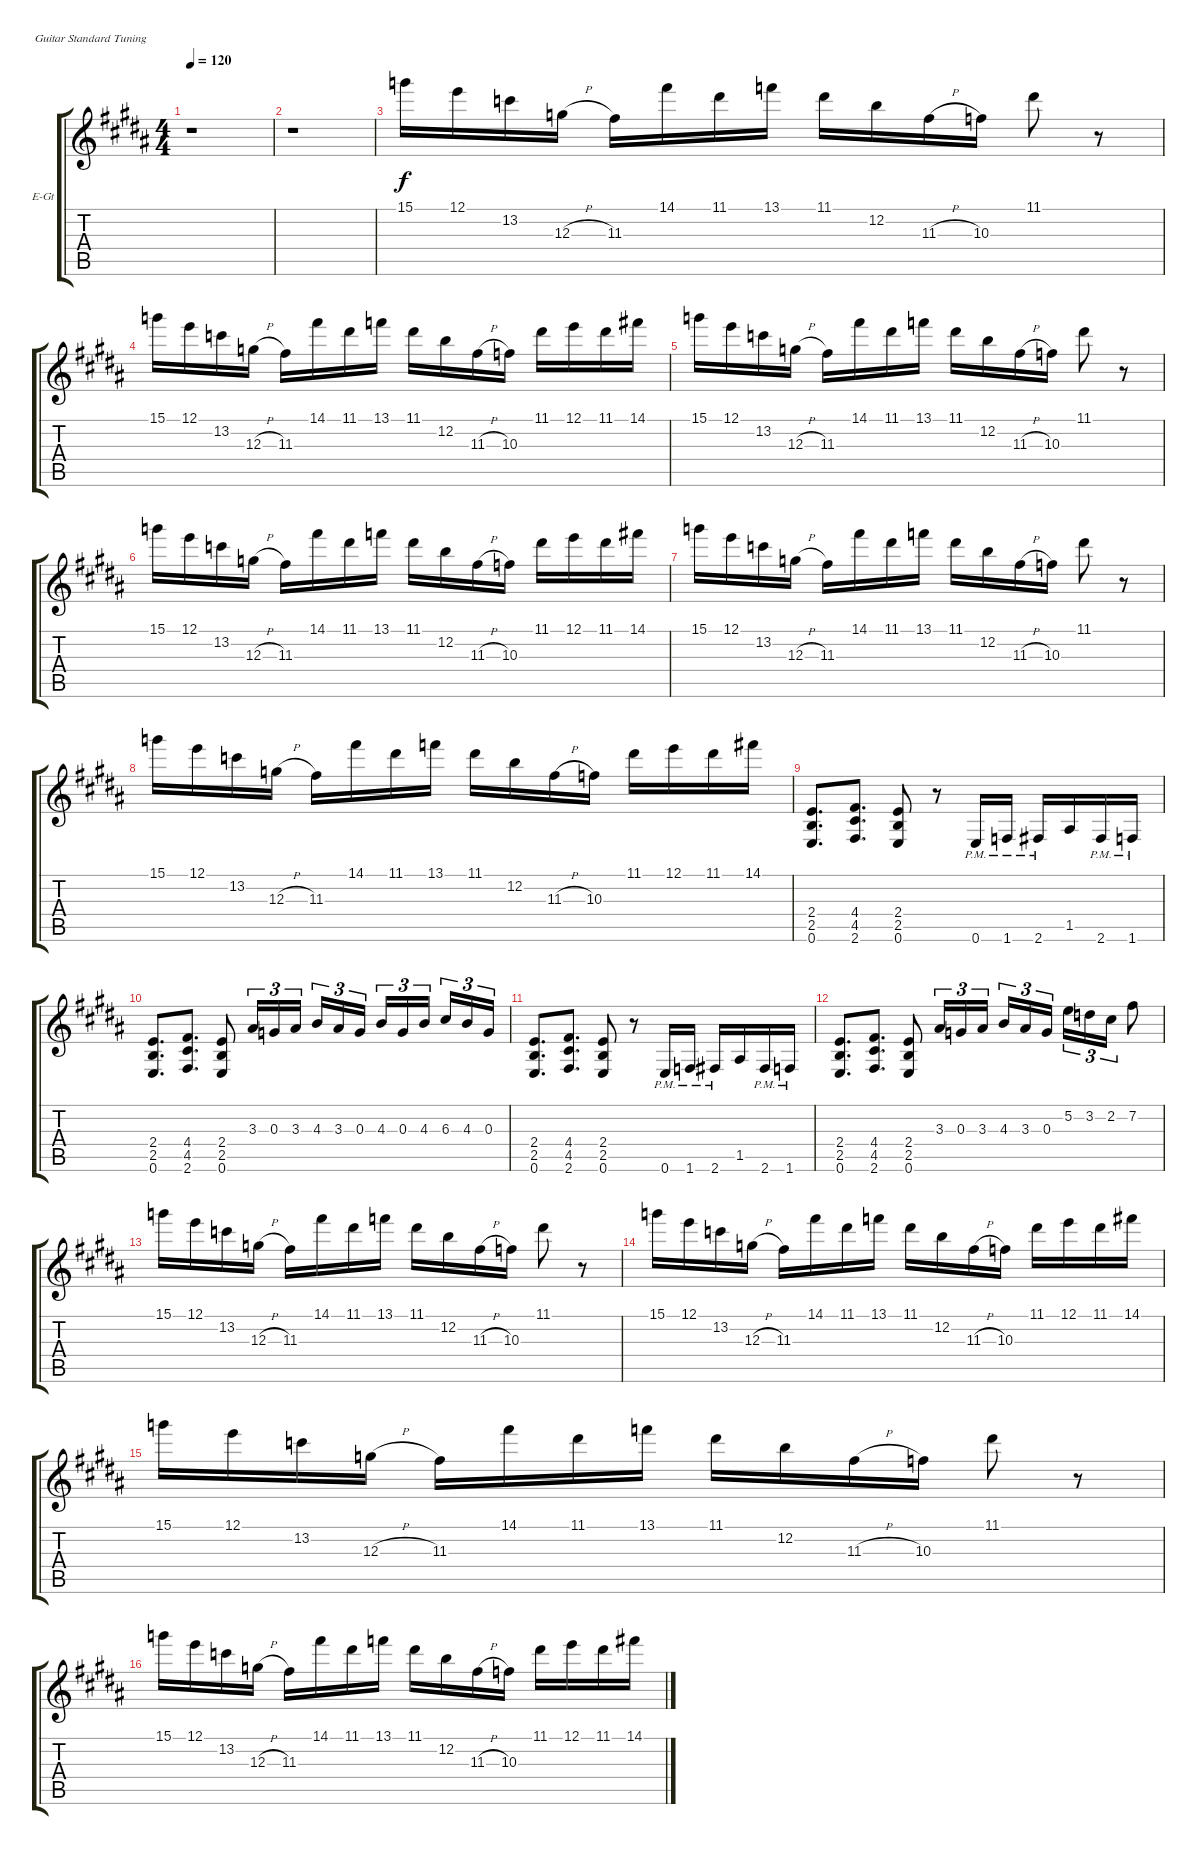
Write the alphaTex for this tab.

\bracketExtendMode groupsimilarinstruments
\firstSystemTrackNameOrientation horizontal
\otherSystemsTrackNameOrientation horizontal
\track ("Nay Windhead" "E-Gt") {instrument overdrivenguitar}
\staff {score tabs}
\tuning (E4 B3 G3 D3 A2 E2)
\ts (4 4)
\beaming (8 2 2 2 2)
\tempo 120
\clef g2
\ks b
r.1{dy f instrument overdrivenguitar} |
\ks g#minor
r.1 |
15.1{acc forcenatural}.16 12.1{acc forcenatural}.16 13.2{acc forcenatural}.16 12.3{h acc forcenatural}.16 11.3{acc #}.16 14.1{acc #}.16 11.1{acc #}.16 13.1{acc forcenatural}.16 11.1{acc #}.16 12.2{acc forcenatural}.16 11.3{h acc #}.16 10.3{acc forcenatural}.16 11.1{acc #}.8 r.8 |
15.1{acc forcenatural}.16 12.1{acc forcenatural}.16 13.2{acc forcenatural}.16 12.3{h acc forcenatural}.16 11.3{acc #}.16 14.1{acc #}.16 11.1{acc #}.16 13.1{acc forcenatural}.16 11.1{acc #}.16 12.2{acc forcenatural}.16 11.3{h acc #}.16 10.3{acc forcenatural}.16 11.1{acc #}.16 12.1{acc forcenatural}.16 11.1{acc #}.16 14.1{acc #}.16 |
15.1{acc forcenatural}.16 12.1{acc forcenatural}.16 13.2{acc forcenatural}.16 12.3{h acc forcenatural}.16 11.3{acc #}.16 14.1{acc #}.16 11.1{acc #}.16 13.1{acc forcenatural}.16 11.1{acc #}.16 12.2{acc forcenatural}.16 11.3{h acc #}.16 10.3{acc forcenatural}.16 11.1{acc #}.8 r.8 |
15.1{acc forcenatural}.16 12.1{acc forcenatural}.16 13.2{acc forcenatural}.16 12.3{h acc forcenatural}.16 11.3{acc #}.16 14.1{acc #}.16 11.1{acc #}.16 13.1{acc forcenatural}.16 11.1{acc #}.16 12.2{acc forcenatural}.16 11.3{h acc #}.16 10.3{acc forcenatural}.16 11.1{acc #}.16 12.1{acc forcenatural}.16 11.1{acc #}.16 14.1{acc #}.16 |
15.1{acc forcenatural}.16 12.1{acc forcenatural}.16 13.2{acc forcenatural}.16 12.3{h acc forcenatural}.16 11.3{acc #}.16 14.1{acc #}.16 11.1{acc #}.16 13.1{acc forcenatural}.16 11.1{acc #}.16 12.2{acc forcenatural}.16 11.3{h acc #}.16 10.3{acc forcenatural}.16 11.1{acc #}.8 r.8 |
15.1{acc forcenatural}.16 12.1{acc forcenatural}.16 13.2{acc forcenatural}.16 12.3{h acc forcenatural}.16 11.3{acc #}.16 14.1{acc #}.16 11.1{acc #}.16 13.1{acc forcenatural}.16 11.1{acc #}.16 12.2{acc forcenatural}.16 11.3{h acc #}.16 10.3{acc forcenatural}.16 11.1{acc #}.16 12.1{acc forcenatural}.16 11.1{acc #}.16 14.1{acc #}.16 |
(2.4{acc forcenatural} 2.5{acc forcenatural} 0.6{acc forcenatural}).8{d} (4.4{acc #} 4.5{acc #} 2.6{acc #}).8{d} (2.4{acc forcenatural} 2.5{acc forcenatural} 0.6{acc forcenatural}).8 r.8 0.6{pm acc forcenatural}.16 1.6{pm acc forcenatural}.16 2.6{pm acc #}.16 1.5{acc #}.16 2.6{pm acc #}.16 1.6{pm acc forcenatural}.16 |
(2.4{acc forcenatural} 2.5{acc forcenatural} 0.6{acc forcenatural}).8{d} (4.4{acc #} 4.5{acc #} 2.6{acc #}).8{d} (2.4{acc forcenatural} 2.5{acc forcenatural} 0.6{acc forcenatural}).8 3.3{acc #}.16{tu (3 2)} 0.3{acc forcenatural}.16{tu (3 2)} 3.3{acc #}.16{tu (3 2)} 4.3{acc forcenatural}.16{tu (3 2)} 3.3{acc #}.16{tu (3 2)} 0.3{acc forcenatural}.16{tu (3 2)} 4.3{acc forcenatural}.16{tu (3 2)} 0.3{acc forcenatural}.16{tu (3 2)} 4.3{acc forcenatural}.16{tu (3 2)} 6.3{acc #}.16{tu (3 2)} 4.3{acc forcenatural}.16{tu (3 2)} 0.3{acc forcenatural}.16{tu (3 2)} |
(2.4{acc forcenatural} 2.5{acc forcenatural} 0.6{acc forcenatural}).8{d} (4.4{acc #} 4.5{acc #} 2.6{acc #}).8{d} (2.4{acc forcenatural} 2.5{acc forcenatural} 0.6{acc forcenatural}).8 r.8 0.6{pm acc forcenatural}.16 1.6{pm acc forcenatural}.16 2.6{pm acc #}.16 1.5{acc #}.16 2.6{pm acc #}.16 1.6{pm acc forcenatural}.16 |
(2.4{acc forcenatural} 2.5{acc forcenatural} 0.6{acc forcenatural}).8{d} (4.4{acc #} 4.5{acc #} 2.6{acc #}).8{d} (2.4{acc forcenatural} 2.5{acc forcenatural} 0.6{acc forcenatural}).8 3.3{acc #}.16{tu (3 2)} 0.3{acc forcenatural}.16{tu (3 2)} 3.3{acc #}.16{tu (3 2)} 4.3{acc forcenatural}.16{tu (3 2)} 3.3{acc #}.16{tu (3 2)} 0.3{acc forcenatural}.16{tu (3 2)} 5.2{acc forcenatural}.16{tu (3 2)} 3.2{acc forcenatural}.16{tu (3 2)} 2.2{acc #}.16{tu (3 2)} 7.2{acc #}.8 |
15.1{acc forcenatural}.16 12.1{acc forcenatural}.16 13.2{acc forcenatural}.16 12.3{h acc forcenatural}.16 11.3{acc #}.16 14.1{acc #}.16 11.1{acc #}.16 13.1{acc forcenatural}.16 11.1{acc #}.16 12.2{acc forcenatural}.16 11.3{h acc #}.16 10.3{acc forcenatural}.16 11.1{acc #}.8 r.8 |
15.1{acc forcenatural}.16 12.1{acc forcenatural}.16 13.2{acc forcenatural}.16 12.3{h acc forcenatural}.16 11.3{acc #}.16 14.1{acc #}.16 11.1{acc #}.16 13.1{acc forcenatural}.16 11.1{acc #}.16 12.2{acc forcenatural}.16 11.3{h acc #}.16 10.3{acc forcenatural}.16 11.1{acc #}.16 12.1{acc forcenatural}.16 11.1{acc #}.16 14.1{acc #}.16 |
15.1{acc forcenatural}.16 12.1{acc forcenatural}.16 13.2{acc forcenatural}.16 12.3{h acc forcenatural}.16 11.3{acc #}.16 14.1{acc #}.16 11.1{acc #}.16 13.1{acc forcenatural}.16 11.1{acc #}.16 12.2{acc forcenatural}.16 11.3{h acc #}.16 10.3{acc forcenatural}.16 11.1{acc #}.8 r.8 |
15.1{acc forcenatural}.16 12.1{acc forcenatural}.16 13.2{acc forcenatural}.16 12.3{h acc forcenatural}.16 11.3{acc #}.16 14.1{acc #}.16 11.1{acc #}.16 13.1{acc forcenatural}.16 11.1{acc #}.16 12.2{acc forcenatural}.16 11.3{h acc #}.16 10.3{acc forcenatural}.16 11.1{acc #}.16 12.1{acc forcenatural}.16 11.1{acc #}.16 14.1{acc #}.16
